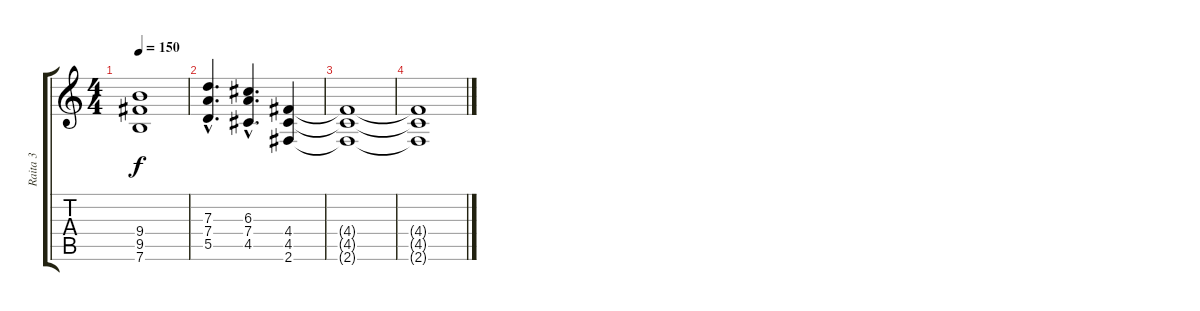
\track ("Raita 3" "Raita 3") {instrument distortionguitar}
\staff {score tabs}
\tuning (E4 B3 G3 D3 A2 E2) {hide}
\ts (4 4)
\tempo 150
\clef g2
\ks c
(9.4 9.5 7.6).1{dy f} |
(7.3{hac} 7.4{hac} 5.5{hac}).4{d} (6.3{hac} 7.4{hac} 4.5{hac}).4{d} (4.4 4.5 2.6).4 |
(4.4{t} 4.5{t} 2.6{t}).1 |
(4.4{t} 4.5{t} 2.6{t}).1
